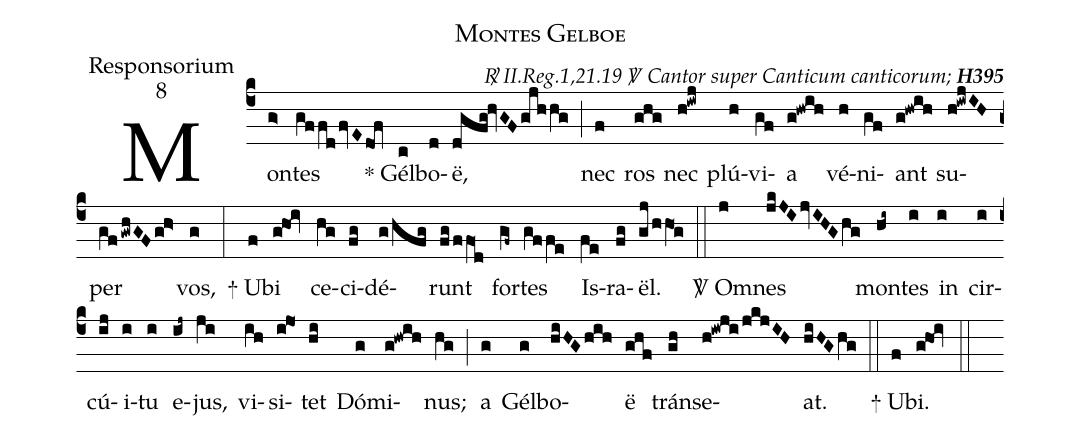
name:Montes Gelboe;
office-part:Responsorium;
mode:8;
commentary:{\itshape\mdseries \Rbar\  II.Reg.1,21.19 \Vbar\ Cantor super Canticum canticorum;\/} {\bfseries H395};
%%
(c4)  Mon(g>)tes(gffdfvEdo1f)
<sp>*</sp> Gél(c)bo(d)ë,(dgfg!hvGFgjhhg) (;)
nec(f) ros(ghg) nec(h!iwj) plú(h)vi(gf)a(g!hwih) vé(h)ni(gf)ant(g!hwih) su(h!iwjIH)per(gfgwhGFg!h>) vos,(g) (:)
<sp>+</sp> U(f)bi(g!ho1!iv) ce(hg)ci(fg)dé(g/hfg)runt(fg/ffO1d) for(gf~)tes(gffe) Is(fe)ra(fg)ël.(gj/hhO1g) (::)
<sp>V/</sp> Om(j)nes(jkJIjvIHGhg) mon(hi~)tes(i) in(i) cir(i)cú(ij)i(i)tu(i) e(ij~)jus,(ji) vi(ih)si(i!jo1)tet(hi) Dó(g)mi(g!hwih)nus;(hg) (;)
a(g) Gél(g)bo(hiHGhih)ë(ghf) tráns(gh)e(h!iwji/jkjIH)at.(hiHGhg) (::)
<sp>+</sp> U(f)bi.(g!ho1!iv) (::)
